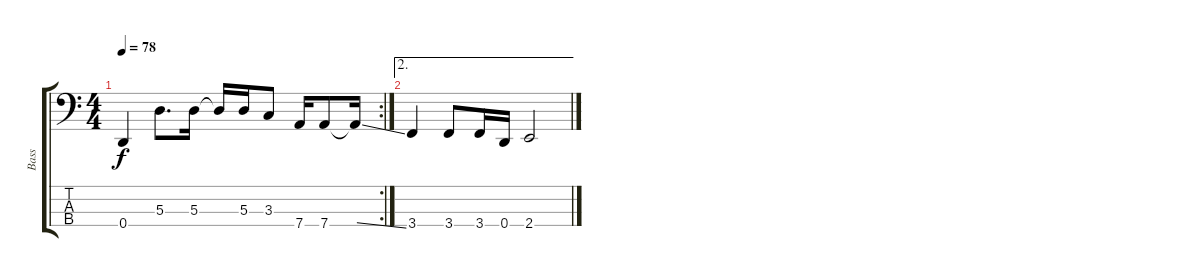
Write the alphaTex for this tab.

\track ("Bass" "Bass") {instrument electricbassfinger}
\staff {score tabs}
\tuning (G2 D2 A1 D1) {hide}
\rc 2
\ts (4 4)
\tempo 78
\clef f4
\ks c
0.4.4{dy f} 5.3.8{d} 5.3.16 5.3{t}.16 5.3.16 3.3.8 7.4.16 7.4.8 7.4{ss t}.16 |
\ae 2
3.4.4 3.4.8 3.4.16 0.4.16 2.4.2
